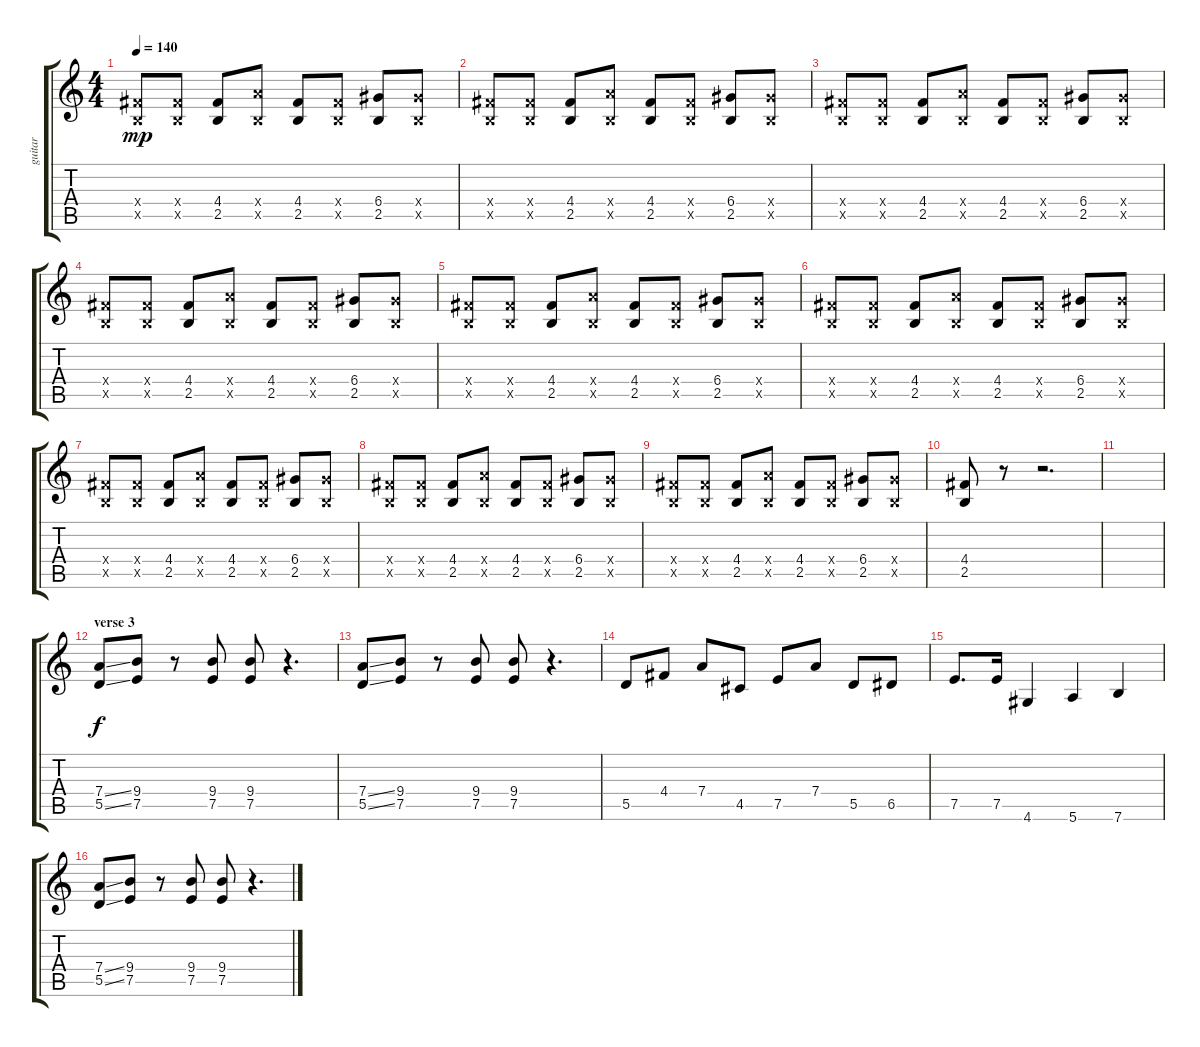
\track ("guitar" "guitar") {instrument distortionguitar}
\staff {score tabs}
\tuning (E4 B3 G3 D3 A2 E2) {hide}
\ts (4 4)
\tempo 140
\clef g2
\ks c
(4.4{x} 2.5{x}).8{dy mp} (4.4{x} 2.5{x}).8 (4.4 2.5).8 (7.4{x} 2.5{x}).8 (4.4 2.5).8 (4.4{x} 2.5{x}).8 (6.4 2.5).8 (6.4{x} 2.5{x}).8 |
(4.4{x} 2.5{x}).8 (4.4{x} 2.5{x}).8 (4.4 2.5).8 (7.4{x} 2.5{x}).8 (4.4 2.5).8 (4.4{x} 2.5{x}).8 (6.4 2.5).8 (6.4{x} 2.5{x}).8 |
(4.4{x} 2.5{x}).8 (4.4{x} 2.5{x}).8 (4.4 2.5).8 (7.4{x} 2.5{x}).8 (4.4 2.5).8 (4.4{x} 2.5{x}).8 (6.4 2.5).8 (6.4{x} 2.5{x}).8 |
(4.4{x} 2.5{x}).8 (4.4{x} 2.5{x}).8 (4.4 2.5).8 (7.4{x} 2.5{x}).8 (4.4 2.5).8 (4.4{x} 2.5{x}).8 (6.4 2.5).8 (6.4{x} 2.5{x}).8 |
(4.4{x} 2.5{x}).8 (4.4{x} 2.5{x}).8 (4.4 2.5).8 (7.4{x} 2.5{x}).8 (4.4 2.5).8 (4.4{x} 2.5{x}).8 (6.4 2.5).8 (6.4{x} 2.5{x}).8 |
(4.4{x} 2.5{x}).8 (4.4{x} 2.5{x}).8 (4.4 2.5).8 (7.4{x} 2.5{x}).8 (4.4 2.5).8 (4.4{x} 2.5{x}).8 (6.4 2.5).8 (6.4{x} 2.5{x}).8 |
(4.4{x} 2.5{x}).8 (4.4{x} 2.5{x}).8 (4.4 2.5).8 (7.4{x} 2.5{x}).8 (4.4 2.5).8 (4.4{x} 2.5{x}).8 (6.4 2.5).8 (6.4{x} 2.5{x}).8 |
(4.4{x} 2.5{x}).8 (4.4{x} 2.5{x}).8 (4.4 2.5).8 (7.4{x} 2.5{x}).8 (4.4 2.5).8 (4.4{x} 2.5{x}).8 (6.4 2.5).8 (6.4{x} 2.5{x}).8 |
(4.4{x} 2.5{x}).8 (4.4{x} 2.5{x}).8 (4.4 2.5).8 (7.4{x} 2.5{x}).8 (4.4 2.5).8 (4.4{x} 2.5{x}).8 (6.4 2.5).8 (6.4{x} 2.5{x}).8 |
(4.4 2.5).8 r.8 r.2{d} |
|
\section ("" "verse 3")
(7.4{ss} 5.5{ss}).8{dy f} (9.4 7.5).8 r.8 (9.4 7.5).8 (9.4 7.5).8 r.4{d} |
(7.4{ss} 5.5{ss}).8 (9.4 7.5).8 r.8 (9.4 7.5).8 (9.4 7.5).8 r.4{d} |
5.5.8 4.4.8 7.4.8 4.5.8 7.5.8 7.4.8 5.5.8 6.5.8 |
7.5.8{d} 7.5.16 4.6.4 5.6.4 7.6.4 |
(7.4{ss} 5.5{ss}).8 (9.4 7.5).8 r.8 (9.4 7.5).8 (9.4 7.5).8 r.4{d}
